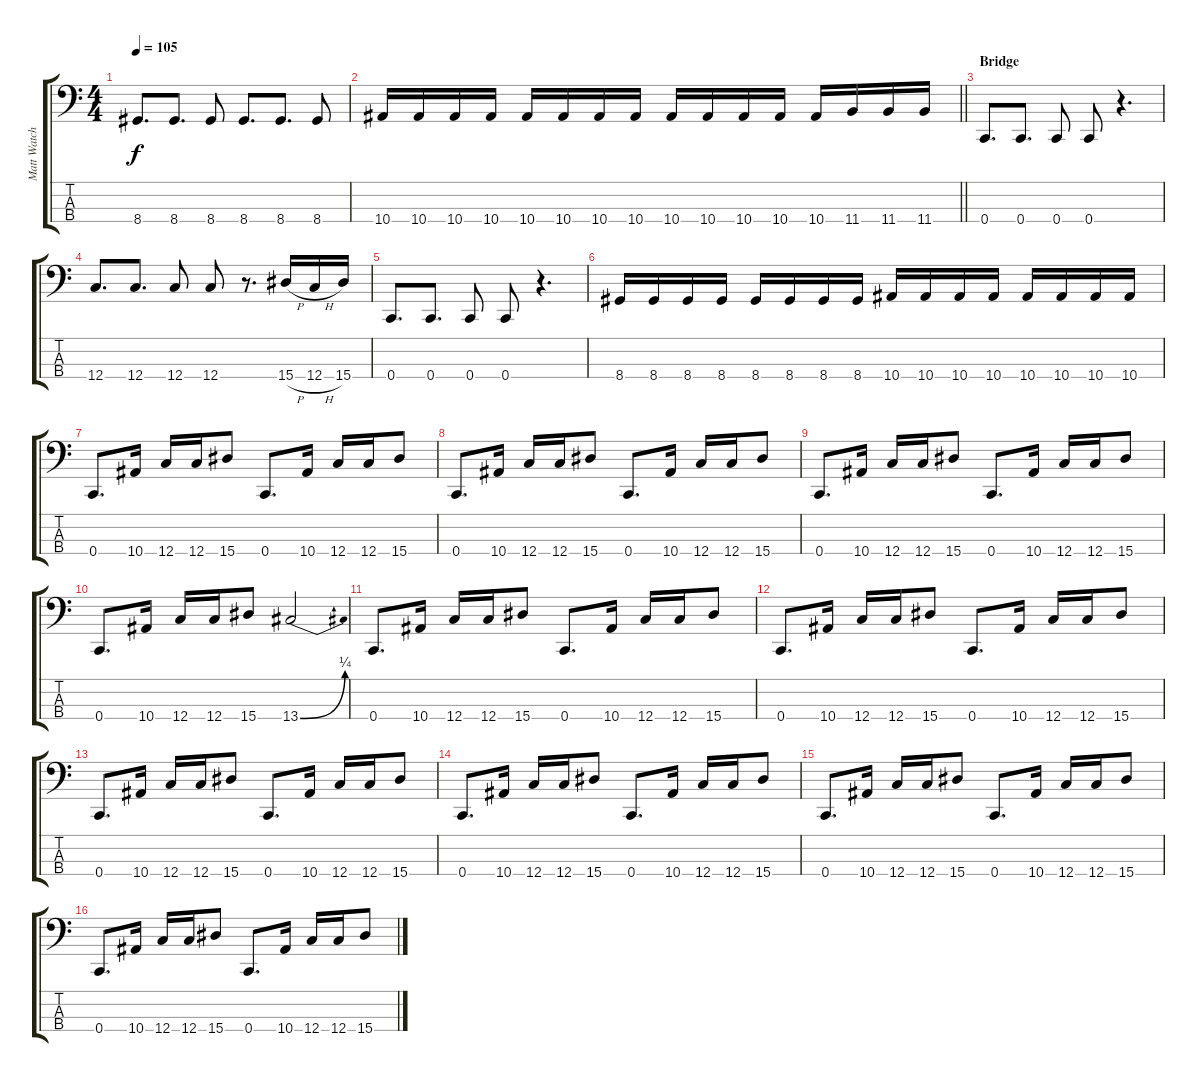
\track ("Matt Watcher - Bass" "Matt Watch") {instrument electricbasspick}
\staff {score tabs}
\tuning (F2 C2 G1 C1) {hide}
\ts (4 4)
\tempo 105
\clef f4
\ks c
8.4.8{d dy f} 8.4.8{d} 8.4.8 8.4.8{d} 8.4.8{d} 8.4.8 |
\barLineRight lightlight
10.4.16 10.4.16 10.4.16 10.4.16 10.4.16 10.4.16 10.4.16 10.4.16 10.4.16 10.4.16 10.4.16 10.4.16 10.4.16 11.4.16 11.4.16 11.4.16 |
\section ("" "Bridge")
0.4.8{d} 0.4.8{d} 0.4.8 0.4.8 r.4{d} |
12.4.8{d} 12.4.8{d} 12.4.8 12.4.8 r.8{d} 15.4{h}.16 12.4{h}.16 15.4.16 |
0.4.8{d} 0.4.8{d} 0.4.8 0.4.8 r.4{d} |
8.4.16 8.4.16 8.4.16 8.4.16 8.4.16 8.4.16 8.4.16 8.4.16 10.4.16 10.4.16 10.4.16 10.4.16 10.4.16 10.4.16 10.4.16 10.4.16 |
0.4.8{d} 10.4.16 12.4.16 12.4.16 15.4.8 0.4.8{d} 10.4.16 12.4.16 12.4.16 15.4.8 |
0.4.8{d} 10.4.16 12.4.16 12.4.16 15.4.8 0.4.8{d} 10.4.16 12.4.16 12.4.16 15.4.8 |
0.4.8{d} 10.4.16 12.4.16 12.4.16 15.4.8 0.4.8{d} 10.4.16 12.4.16 12.4.16 15.4.8 |
0.4.8{d} 10.4.16 12.4.16 12.4.16 15.4.8 13.4{be (bend 0 0 60 1)}.2 |
0.4.8{d} 10.4.16 12.4.16 12.4.16 15.4.8 0.4.8{d} 10.4.16 12.4.16 12.4.16 15.4.8 |
0.4.8{d} 10.4.16 12.4.16 12.4.16 15.4.8 0.4.8{d} 10.4.16 12.4.16 12.4.16 15.4.8 |
0.4.8{d} 10.4.16 12.4.16 12.4.16 15.4.8 0.4.8{d} 10.4.16 12.4.16 12.4.16 15.4.8 |
0.4.8{d} 10.4.16 12.4.16 12.4.16 15.4.8 0.4.8{d} 10.4.16 12.4.16 12.4.16 15.4.8 |
0.4.8{d} 10.4.16 12.4.16 12.4.16 15.4.8 0.4.8{d} 10.4.16 12.4.16 12.4.16 15.4.8 |
0.4.8{d} 10.4.16 12.4.16 12.4.16 15.4.8 0.4.8{d} 10.4.16 12.4.16 12.4.16 15.4.8
